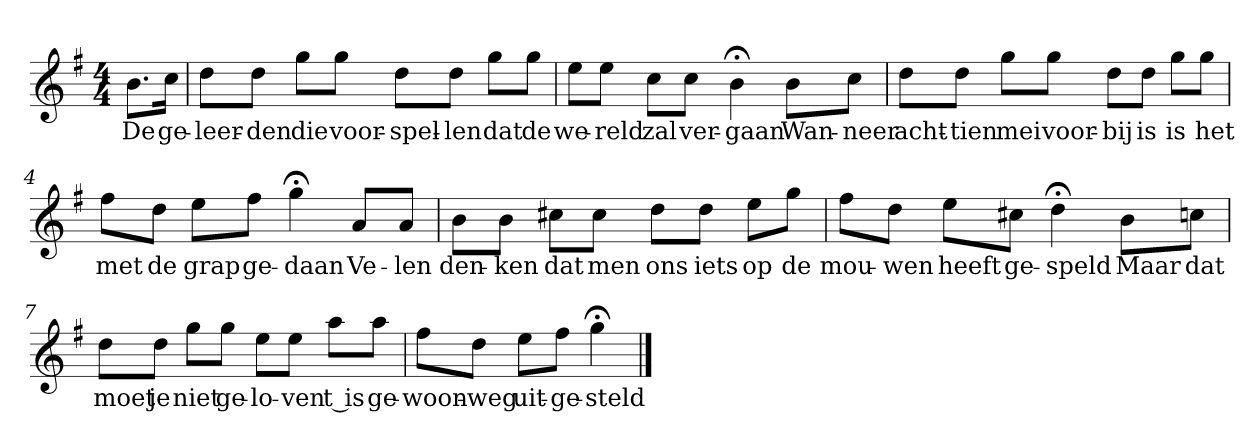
**kern	**text
*part1	*part1
*staff1	*staff1
*k[f#]	*
*G:	*
*M4/4	*
*MM120	*
=	=
8.bL	De
16ccJk	ge-
=1	=1
8ddL	-leer-
8ddJ	-den
8ggL	die
8ggJ	voor-
8ddL	-spel-
8ddJ	-len
8ggL	dat
8ggJ	de
=2	=2
8eeL	we-
8eeJ	-reld
8ccL	zal
8ccJ	ver-
4b;<	-gaan
8bL	Wan-
8ccJ	-neer
=3	=3
8ddL	acht-
8ddJ	-tien
8ggL	mei
8ggJ	voor-
8ddL	-bij
8ddJ	is
8ggL	is
8ggJ	het
=4	=4
8ff#L	met
8ddJ	de
8eeL	grap
8ff#J	ge-
4gg;<	-daan
8aL	Ve-
8aJ	-len
=5	=5
8bL	den-
8bJ	-ken
8cc#XL	dat
8cc#J	men
8ddL	ons
8ddJ	iets
8eeL	op
8ggJ	de
=6	=6
8ff#L	mou-
8ddJ	-wen
8eeL	heeft
8cc#XJ	ge-
4dd;<	-speld
8bL	Maar
8ccnJ	dat
=7	=7
8ddL	moet
8ddJ	je
8ggL	niet
8ggJ	ge-
8eeL	-lo-
8eeJ	-ven
8aaL	t is
8aaJ	ge-
=8	=8
8ff#L	-woon-
8ddJ	-weg
8eeL	uit-
8ff#J	-ge-
4gg;<	-steld
==	==
*-	*-
